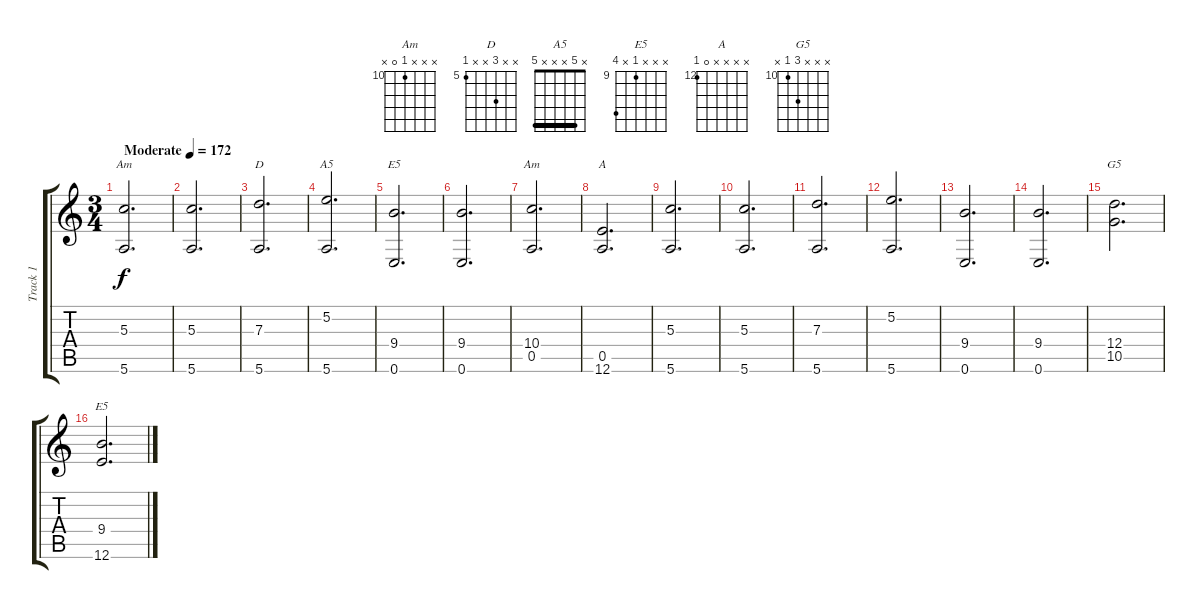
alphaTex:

\track ("Track 1" "Track 1") {instrument acousticguitarsteel}
\staff {score tabs}
\tuning (E4 B3 G3 D3 A2 E2) {hide}
\chord ("Am" x x 5 x x 5) {barre 5}
\chord ("D" x x 7 x x 5) {firstfret 5}
\chord ("A5" x 5 x x x 5) {barre 5}
\chord ("E5" x x x 9 x 0) {firstfret 9}
\chord ("Am" x x x 10 0 x) {firstfret 10}
\chord ("A" x x x x 0 12) {firstfret 12}
\chord ("G5" x x x 12 10 x) {firstfret 10}
\chord ("E5" x x x 9 x 12) {firstfret 9}
\ts (3 4)
\tempo (172 "Moderate")
\clef g2
\ks c
(5.3 5.6).2{d ch "Am" dy f instrument acousticguitarsteel} |
(5.3 5.6).2{d} |
(7.3 5.6).2{d ch "D"} |
(5.2 5.6).2{d ch "A5"} |
(9.4 0.6).2{d ch "E5"} |
(9.4 0.6).2{d} |
(10.4 0.5).2{d ch "Am"} |
(0.5 12.6).2{d ch "A"} |
(5.3 5.6).2{d} |
(5.3 5.6).2{d} |
(7.3 5.6).2{d} |
(5.2 5.6).2{d} |
(9.4 0.6).2{d} |
(9.4 0.6).2{d} |
(12.4 10.5).2{d ch "G5"} |
(9.4 12.6).2{d ch "E5"}
